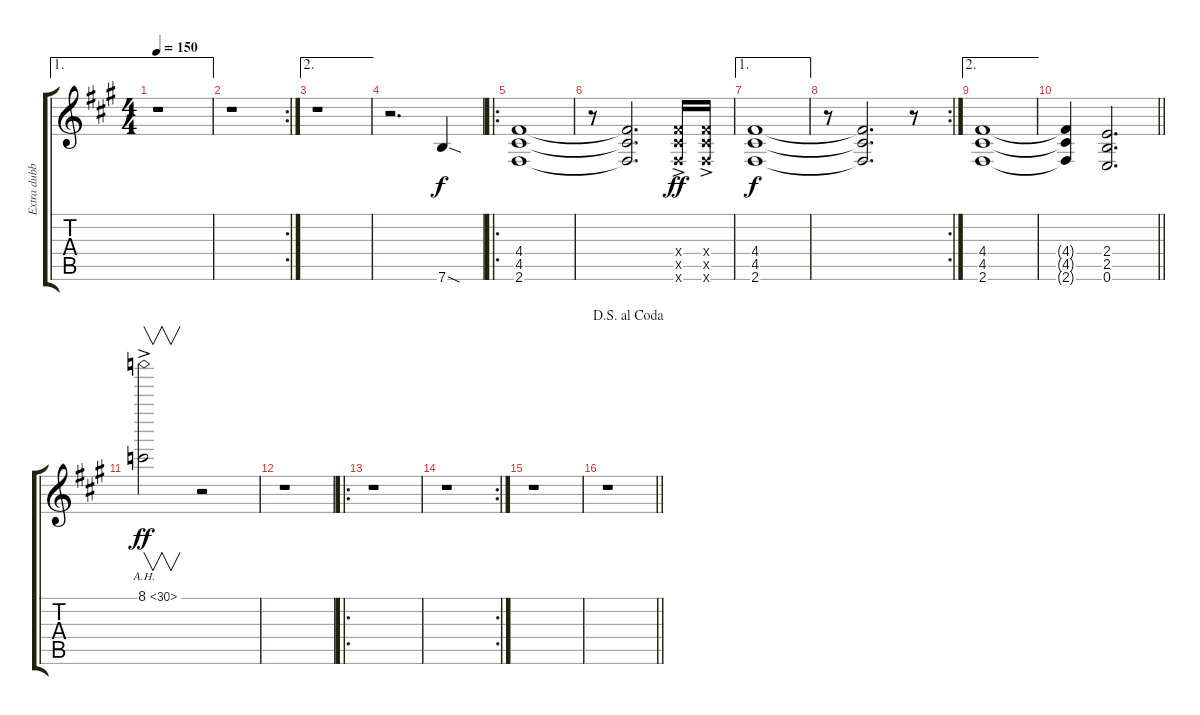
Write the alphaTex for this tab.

\track ("Extra dubbed rhythm guitar" "Extra dubb") {instrument distortionguitar}
\staff {score tabs}
\tuning (E4 B3 G3 D3 A2 E2) {hide}
\ae 1
\ts (4 4)
\tempo 150
\clef g2
\ks a
r.1{dy f} |
\rc 2
r.1 |
\ae 2
r.1 |
r.2{d} 7.6{sod}.4 |
\ro
(4.4 4.5 2.6).1 |
r.8 (4.4{t} 4.5{t} 2.6{t}).2{d} (4.4{ac x} 4.5{ac x} 2.6{ac x}).16{dy ff} (4.4{ac x} 4.5{ac x} 2.6{ac x}).16 |
\ae 1
(4.4 4.5 2.6).1{dy f} |
\rc 2
r.8 (4.4{t} 4.5{t} 2.6{t}).2{d} r.8 |
\ae 2
(4.4 4.5 2.6).1 |
\barLineRight lightlight
(4.4{t} 4.5{t} 2.6{t}).4 (2.4 2.5 0.6).2{d} |
8.1{ah 22 ac}.2{v dy ff} r.2 |
r.1 |
\ro
r.1 |
\rc 2
r.1 |
r.1 |
\jump dalsegnoalcoda
\barLineRight lightlight
r.1
